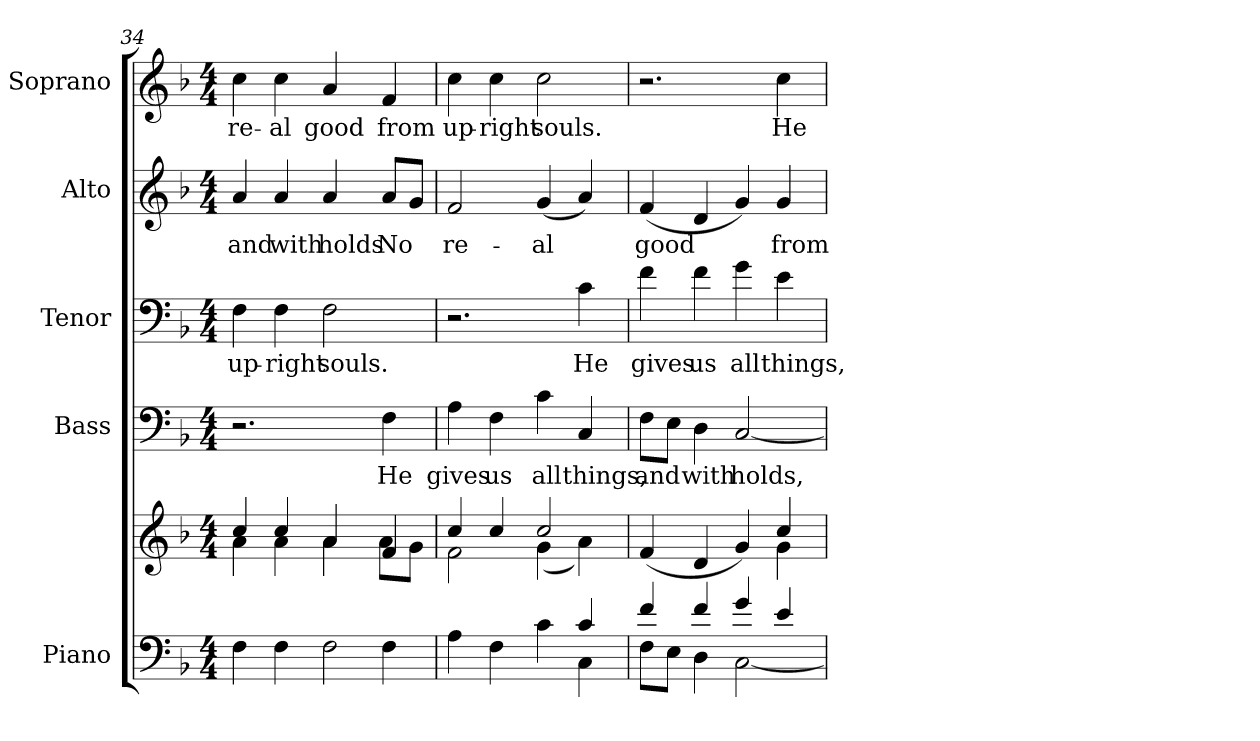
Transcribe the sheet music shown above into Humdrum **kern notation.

**kern	**kern	**kern	**text	**kern	**text	**kern	**text	**kern	**text
*part5	*part5	*part4	*part4	*part3	*part3	*part2	*part2	*part1	*part1
*staff6	*staff5	*staff4	*staff4	*staff3	*staff3	*staff2	*staff2	*staff1	*staff1
*I"Piano	*	*I"Bass	*	*I"Tenor	*	*I"Alto	*	*I"Soprano	*
*I'Pno.	*	*I'B.	*	*I'T.	*	*I'A.	*	*I'S.	*
!!LO:PB:g=z
*clefF4	*clefG2	*clefF4	*	*clefF4	*	*clefG2	*	*clefG2	*
*k[b-]	*k[b-]	*k[b-]	*	*k[b-]	*	*k[b-]	*	*k[b-]	*
*F:	*F:	*F:	*	*F:	*	*F:	*	*F:	*
*M4/4	*M4/4	*M4/4	*	*M4/4	*	*M4/4	*	*M4/4	*
=34	=34	=34	=34	=34	=34	=34	=34	=34	=34
*^	*^	*	*	*	*	*	*	*	*
!	!	!	!	!	!	!	!LO:LY:b:color=#000000	!	!	!	!
!	!	!	!	!	!	!	!	!	!LO:LY:b:color=#000000	!	!
!	!	!	!	!	!	!	!	!	!	!	!LO:LY:b:color=#000000
4Fi\	2.ryy	4cci/	4ai\	2.r	.	4Fi\	up-	4ai/	and	4cci\	re-
!	!	!	!	!	!	!	!LO:LY:b:color=#000000	!	!	!	!
!	!	!	!	!	!	!	!	!	!LO:LY:b:color=#000000	!	!
!	!	!	!	!	!	!	!	!	!	!	!LO:LY:b:color=#000000
4Fi\	.	4cci/	4ai\	.	.	4Fi\	-right	4ai/	with	4cci\	-al
!	!	!	!	!	!	!	!LO:LY:b:color=#000000	!	!	!	!
!	!	!	!	!	!	!	!	!	!LO:LY:b:color=#000000	!	!
!	!	!	!	!	!	!	!	!	!	!	!LO:LY:b:color=#000000
2Fi\	.	4ai/	4ai\	.	.	2Fi\	souls.	4ai/	holds	4ai/	good
!	!	!	!	!	!LO:LY:b:color=#000000	!	!	!	!	!	!
!	!	!	!	!	!	!	!	!	!LO:LY:b:color=#000000	!	!
!	!	!	!	!	!	!	!	!	!	!	!LO:LY:b:color=#000000
.	4Fi\	4fi/	8ai\L	4Fi\	He	.	.	8ai/L	No	4fi/	from
.	.	.	8gi\J	.	.	.	.	8gi/J	.	.	.
=35	=35	=35	=35	=35	=35	=35	=35	=35	=35	=35	=35
!	!	!	!	!	!LO:LY:b:color=#000000	!	!	!	!	!	!
!	!	!	!	!	!	!	!	!	!LO:LY:b:color=#000000	!	!
!	!	!	!	!	!	!	!	!	!	!	!LO:LY:b:color=#000000
2.ryy	4Ai\	4cci/	2fi\	4Ai\	gives	2.r	.	2fi/	re-	4cci\	up-
!	!	!	!	!	!LO:LY:b:color=#000000	!	!	!	!	!	!
!	!	!	!	!	!	!	!	!	!	!	!LO:LY:b:color=#000000
.	4Fi\	4cci/	.	4Fi\	us	.	.	.	.	4cci\	-right
!	!	!	!	!	!LO:LY:b:color=#000000	!	!	!	!	!	!
!	!	!	!	!	!	!	!	!	!LO:LY:b:color=#000000	!	!
!	!	!	!	!	!	!	!	!	!	!	!LO:LY:b:color=#000000
.	4ci\	2cci/	(4gi\	4ci\	all	.	.	(4gi/	-al	2cci\	souls.
!	!	!	!	!	!LO:LY:b:color=#000000	!	!	!	!	!	!
!	!	!	!	!	!	!	!LO:LY:b:color=#000000	!	!	!	!
4ci/	4Ci\	.	4ai\)	4Ci/	things,	4ci\	He	4ai/)	.	.	.
=36	=36	=36	=36	=36	=36	=36	=36	=36	=36	=36	=36
!	!	!	!	!	!LO:LY:b:color=#000000	!	!	!	!	!	!
!	!	!	!	!	!	!	!LO:LY:b:color=#000000	!	!	!	!
!	!	!	!	!	!	!	!	!	!LO:LY:b:color=#000000	!	!
4fi/	8Fi\L	2.ryy	(4fi/	8Fi\L	and	4fi\	gives	(4fi/	good	2.r	.
.	8Ei\J	.	.	8Ei\J	.	.	.	.	.	.	.
!	!	!	!	!	!LO:LY:b:color=#000000	!	!	!	!	!	!
!	!	!	!	!	!	!	!LO:LY:b:color=#000000	!	!	!	!
4fi/	4Di\	.	4di/	4Di\	with	4fi\	us	4di/	.	.	.
!	!	!	!	!	!LO:LY:b:color=#000000	!	!	!	!	!	!
!	!	!	!	!	!	!	!LO:LY:b:color=#000000	!	!	!	!
4gi/	[<2Ci\	.	4gi/)	[<2Ci/	holds,	4gi\	all	4gi/)	.	.	.
!	!	!	!	!	!	!	!LO:LY:b:color=#000000	!	!	!	!
!	!	!	!	!	!	!	!	!	!LO:LY:b:color=#000000	!	!
!	!	!	!	!	!	!	!	!	!	!	!LO:LY:b:color=#000000
4ei/	.	4cci/	4gi\	.	.	4ei\	things,	4gi/	from	4cci\	He
*v	*v	*	*	*	*	*	*	*	*	*	*
*	*v	*v	*	*	*	*	*	*	*	*
=	=	=	=	=	=	=	=	=	=
*-	*-	*-	*-	*-	*-	*-	*-	*-	*-
